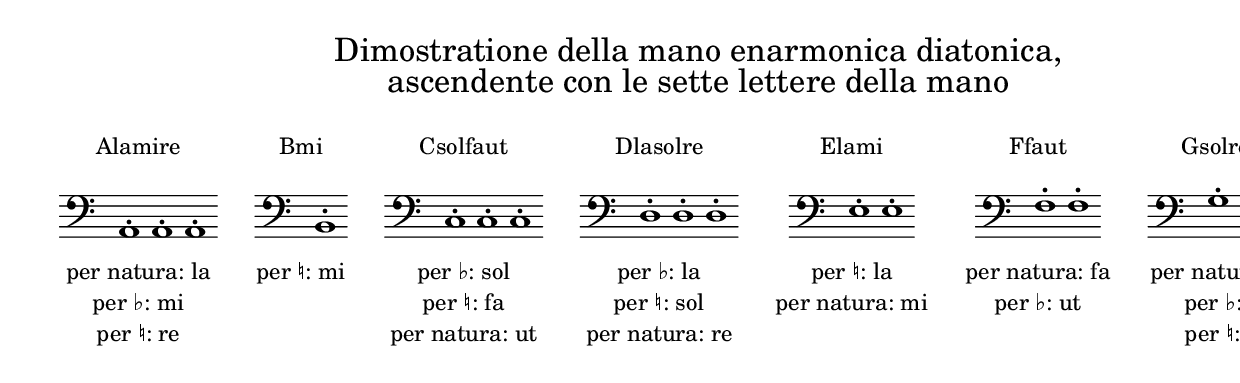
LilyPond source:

\version "2.22.2"

% Auto generated file

\header {
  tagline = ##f
}

dot = {
   \once \override Script.add-stem-support = ##f
   \once \override Script.toward-stem-shift = 0
   \once \override Script.skyline-horizontal-padding = 0
   \once \override Script.direction = 1
   \once \override Script.font-size = 1
}

\markup {
  \center-column {
    \line {
      \center-align
      \fontsize#3 { \concat { \normal-text "Dimostratione della mano enarmonica diatonica,"} }
    }\line {
      \center-align
      \fontsize#3 { \concat { \normal-text "ascendente con le sette lettere della mano"} }
    }
    \null
    \line {
      \center-column {
        \line {
          \left-align {  \normal-text "Alamire" }
        }

        \null
        \line {
          \score {
            <<
              \new Staff \with { instrumentName = ""} {
                \override Staff.TimeSignature.stencil = ##f
                \override Staff.NoteHead.style = #'baroque
                \accidentalStyle Score.forget
                \override Rest.style = #'default
                \override NoteHead.style = #'default
                \cadenzaOn
                \clef "bass"
                \key c #`((0 . ,NATURAL) (1 . ,NATURAL) (2 . ,NATURAL)
                          (3 . ,NATURAL) (4 . ,NATURAL) (5 . ,NATURAL)
                          (6 . ,NATURAL))  \dot a,1-.   \dot a,1-.   \dot a,1-.  
                \cadenzaOff
              }
            >>
            \layout {
              \context {
                \Score
                \override SpacingSpanner.common-shortest-duration = #(ly:make-moment 1)
              }
            }
          }
        }
        \null
        \line {
          \left-align {  \normal-text "per natura: la" }
        }
        \line {
          \left-align {  \normal-text "per ♭: mi" }
        }
        \line {
          \left-align {  \normal-text "per ♮: re" }
        }

      }
      \hspace #3 
      \center-column {
        \line {
          \left-align {  \normal-text "Bmi" }
        }

        \null
        \line {
          \score {
            <<
              \new Staff \with { instrumentName = ""} {
                \override Staff.TimeSignature.stencil = ##f
                \override Staff.NoteHead.style = #'baroque
                \accidentalStyle Score.forget
                \override Rest.style = #'default
                \override NoteHead.style = #'default
                \cadenzaOn
                \clef "bass"
                \key c #`((0 . ,NATURAL) (1 . ,NATURAL) (2 . ,NATURAL)
                          (3 . ,NATURAL) (4 . ,NATURAL) (5 . ,NATURAL)
                          (6 . ,NATURAL))  \dot b,1-.  
                \cadenzaOff
              }
            >>
            \layout {
              \context {
                \Score
                \override SpacingSpanner.common-shortest-duration = #(ly:make-moment 1)
              }
            }
          }
        }
        \null
        \line {
          \left-align {  \normal-text "per ♮: mi" }
        }

      }
      \hspace #3 
      \center-column {
        \line {
          \left-align {  \normal-text "Csolfaut" }
        }

        \null
        \line {
          \score {
            <<
              \new Staff \with { instrumentName = ""} {
                \override Staff.TimeSignature.stencil = ##f
                \override Staff.NoteHead.style = #'baroque
                \accidentalStyle Score.forget
                \override Rest.style = #'default
                \override NoteHead.style = #'default
                \cadenzaOn
                \clef "bass"
                \key c #`((0 . ,NATURAL) (1 . ,NATURAL) (2 . ,NATURAL)
                          (3 . ,NATURAL) (4 . ,NATURAL) (5 . ,NATURAL)
                          (6 . ,NATURAL))  \dot c1-.   \dot c1-.   \dot c1-.  
                \cadenzaOff
              }
            >>
            \layout {
              \context {
                \Score
                \override SpacingSpanner.common-shortest-duration = #(ly:make-moment 1)
              }
            }
          }
        }
        \null
        \line {
          \left-align {  \normal-text "per ♭: sol" }
        }
        \line {
          \left-align {  \normal-text "per ♮: fa" }
        }
        \line {
          \left-align {  \normal-text "per natura: ut" }
        }

      }
      \hspace #3 
      \center-column {
        \line {
          \left-align {  \normal-text "Dlasolre" }
        }

        \null
        \line {
          \score {
            <<
              \new Staff \with { instrumentName = ""} {
                \override Staff.TimeSignature.stencil = ##f
                \override Staff.NoteHead.style = #'baroque
                \accidentalStyle Score.forget
                \override Rest.style = #'default
                \override NoteHead.style = #'default
                \cadenzaOn
                \clef "bass"
                \key c #`((0 . ,NATURAL) (1 . ,NATURAL) (2 . ,NATURAL)
                          (3 . ,NATURAL) (4 . ,NATURAL) (5 . ,NATURAL)
                          (6 . ,NATURAL))  \dot d1-.   \dot d1-.   \dot d1-.  
                \cadenzaOff
              }
            >>
            \layout {
              \context {
                \Score
                \override SpacingSpanner.common-shortest-duration = #(ly:make-moment 1)
              }
            }
          }
        }
        \null
        \line {
          \left-align {  \normal-text "per ♭: la" }
        }
        \line {
          \left-align {  \normal-text "per ♮: sol" }
        }
        \line {
          \left-align {  \normal-text "per natura: re" }
        }

      }
      \hspace #3 
      \center-column {
        \line {
          \left-align {  \normal-text "Elami" }
        }

        \null
        \line {
          \score {
            <<
              \new Staff \with { instrumentName = ""} {
                \override Staff.TimeSignature.stencil = ##f
                \override Staff.NoteHead.style = #'baroque
                \accidentalStyle Score.forget
                \override Rest.style = #'default
                \override NoteHead.style = #'default
                \cadenzaOn
                \clef "bass"
                \key c #`((0 . ,NATURAL) (1 . ,NATURAL) (2 . ,NATURAL)
                          (3 . ,NATURAL) (4 . ,NATURAL) (5 . ,NATURAL)
                          (6 . ,NATURAL))  \dot e1-.   \dot e1-.  
                \cadenzaOff
              }
            >>
            \layout {
              \context {
                \Score
                \override SpacingSpanner.common-shortest-duration = #(ly:make-moment 1)
              }
            }
          }
        }
        \null
        \line {
          \left-align {  \normal-text "per ♮: la" }
        }
        \line {
          \left-align {  \normal-text "per natura: mi" }
        }

      }
      \hspace #3 
      \center-column {
        \line {
          \left-align {  \normal-text "Ffaut" }
        }

        \null
        \line {
          \score {
            <<
              \new Staff \with { instrumentName = ""} {
                \override Staff.TimeSignature.stencil = ##f
                \override Staff.NoteHead.style = #'baroque
                \accidentalStyle Score.forget
                \override Rest.style = #'default
                \override NoteHead.style = #'default
                \cadenzaOn
                \clef "bass"
                \key c #`((0 . ,NATURAL) (1 . ,NATURAL) (2 . ,NATURAL)
                          (3 . ,NATURAL) (4 . ,NATURAL) (5 . ,NATURAL)
                          (6 . ,NATURAL))  \dot f1-.   \dot f1-.  
                \cadenzaOff
              }
            >>
            \layout {
              \context {
                \Score
                \override SpacingSpanner.common-shortest-duration = #(ly:make-moment 1)
              }
            }
          }
        }
        \null
        \line {
          \left-align {  \normal-text "per natura: fa" }
        }
        \line {
          \left-align {  \normal-text "per ♭: ut" }
        }

      }
      \hspace #3 
      \center-column {
        \line {
          \left-align {  \normal-text "Gsolreut" }
        }

        \null
        \line {
          \score {
            <<
              \new Staff \with { instrumentName = ""} {
                \override Staff.TimeSignature.stencil = ##f
                \override Staff.NoteHead.style = #'baroque
                \accidentalStyle Score.forget
                \override Rest.style = #'default
                \override NoteHead.style = #'default
                \cadenzaOn
                \clef "bass"
                \key c #`((0 . ,NATURAL) (1 . ,NATURAL) (2 . ,NATURAL)
                          (3 . ,NATURAL) (4 . ,NATURAL) (5 . ,NATURAL)
                          (6 . ,NATURAL))  \dot g1-.   \dot g1-.   \dot g1-.  
                \cadenzaOff
              }
            >>
            \layout {
              \context {
                \Score
                \override SpacingSpanner.common-shortest-duration = #(ly:make-moment 1)
              }
            }
          }
        }
        \null
        \line {
          \left-align {  \normal-text "per natura: sol" }
        }
        \line {
          \left-align {  \normal-text "per ♭: re" }
        }
        \line {
          \left-align {  \normal-text "per ♮: ut" }
        }

      }
      \hspace #3 

    }
  }
}